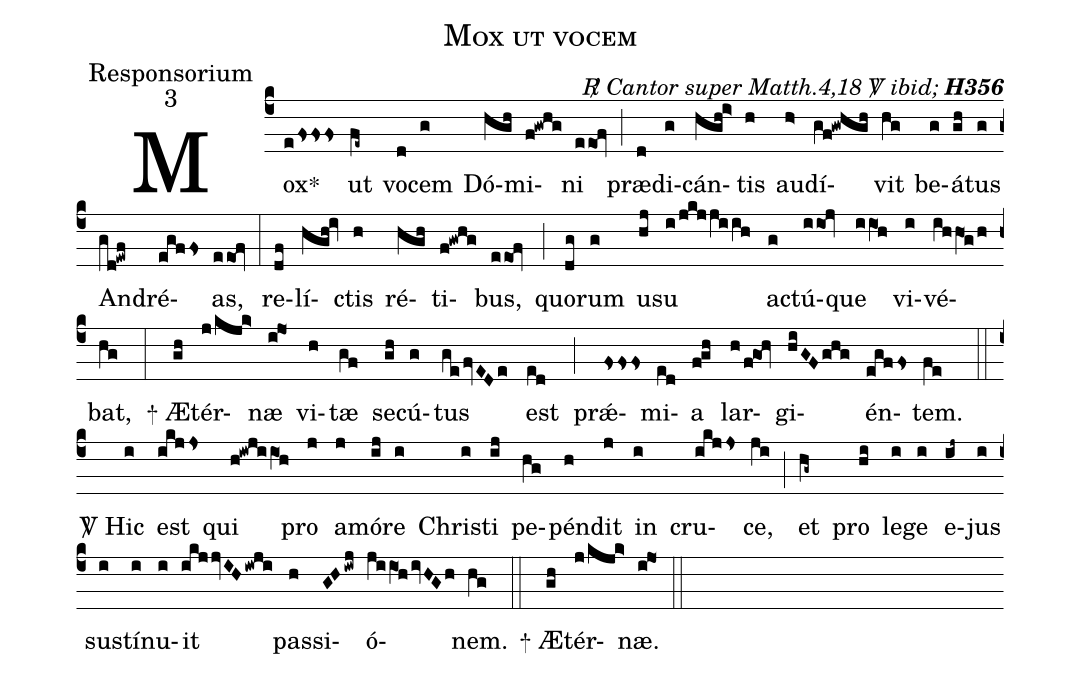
name:Mox ut vocem;
office-part:Responsorium;
mode:3;
commentary:{\itshape\mdseries \Rbar\   Cantor super Matth.4,18 \Vbar\   ibid;\/} {\bfseries H356};
%%
(c4) Mox<sp>*</sp>(eFsss) ut(fe~) vo(d)cem(g) Dó(hgh)mi(f!gwhg)ni(eeo1!fv) (;)
præ(d)di(g)cán(hgh!i>)tis(h) au(h>)dí(gf!gwhgh)vit(hg) be(g)á(gh)tus(g) An(gd!ewf)dré(egfFs)as,(eeo1!fv) (:)
re(df)lí(hgh!iv)ctis(h) ré(hgh)ti(f!gwhg)bus,(eeo1!fv) (;)
quo(dg)rum(g) u(hj)su(i/jkjjiih) a(g)ctú(iio1!jv)que(iiO1h) vi(i)vé(ihhO1g/h)bat,(hg) (:)
<sp>+</sp> Æ(gh)tér(j/kjk>)næ(i!jo1) vi(h)tæ(gf) se(gh)cú(g)tus(gefvEDe) est(ed) (;)
prǽ(Fsss)mi(ed)a(fgh) lar(h/f!go1!hv)gi(hiGFghg)én(egfFs)tem.(fe) (::)
<sp>V/</sp> Hic(i) est(ikjJs) qui(h!iwjiiO1h) pro(j) a(j)mó(ij)re(i) Chri(i)sti(ij) pe(hg)pén(h)dit(j) in(i) cru(ikjJs)ce,(ji) (;)
et(hg~) pro(hi) le(i)ge(i) e(ij~)jus(i) su(i)stí(i)nu(i)it(ikjjvIHiwji) pas(h)si(GHiwj)ó(jiiO1hivHGh)nem.(hg) (::)
<sp>+</sp> Æ(gh)tér(j/kjk>)næ.(i!jo1) (::)
